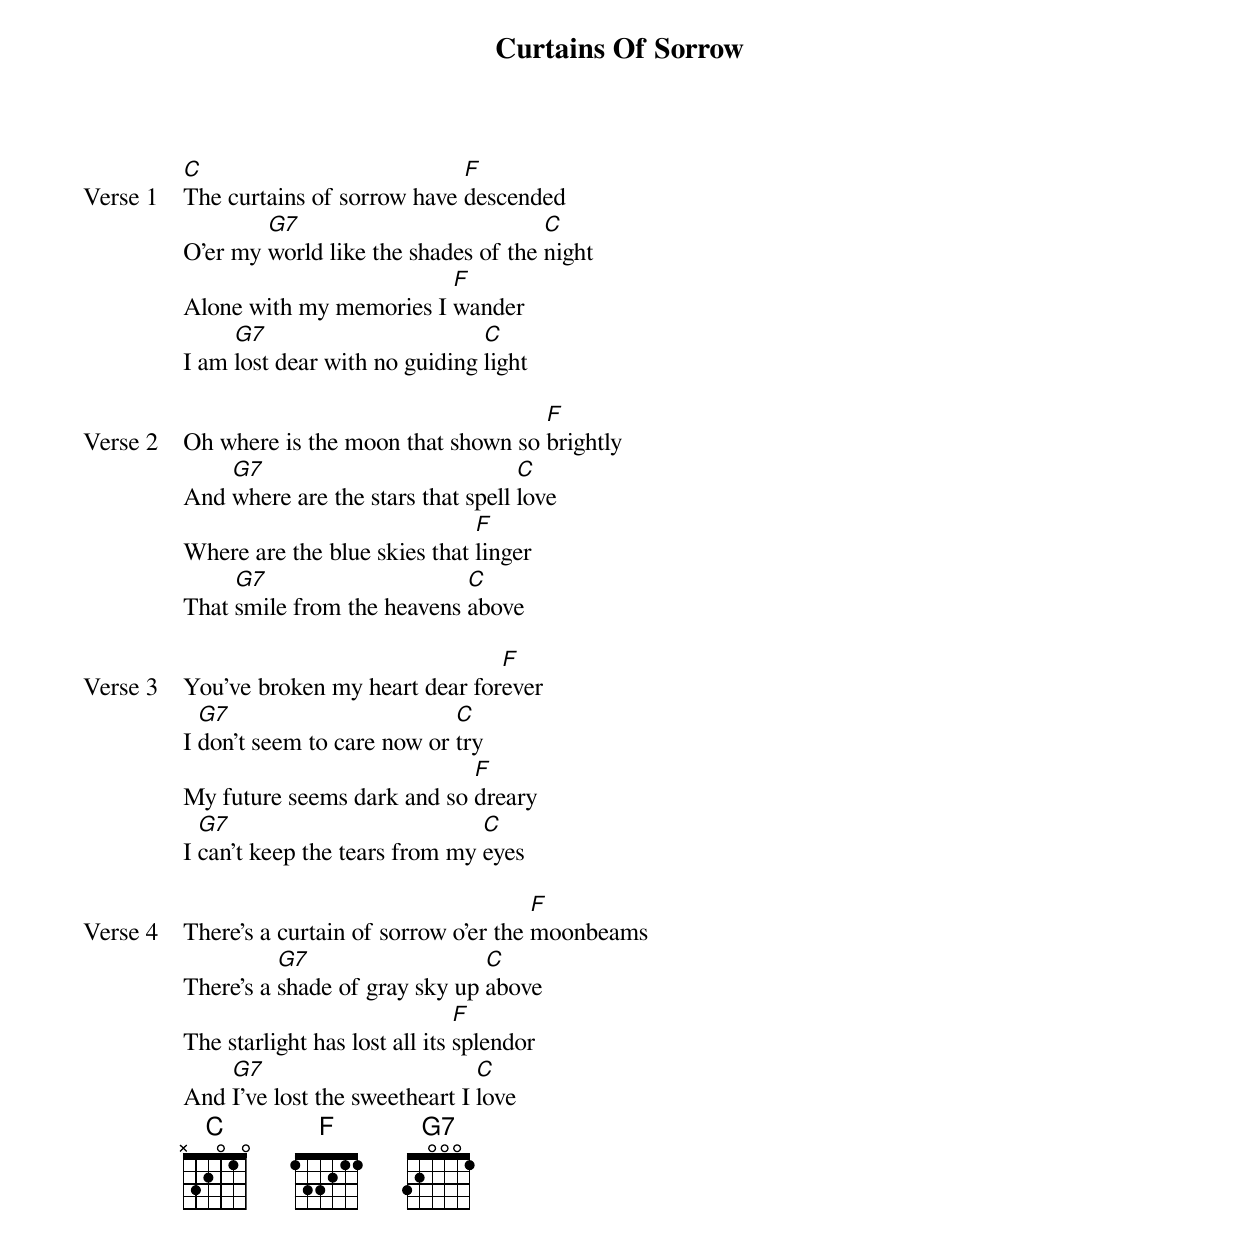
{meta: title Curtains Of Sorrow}
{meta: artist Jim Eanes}
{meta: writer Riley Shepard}

{start_of_verse: Verse 1}
[C]The curtains of sorrow have [F]descended
O'er my [G7]world like the shades of the [C]night
Alone with my memories I [F]wander
I am [G7]lost dear with no guiding [C]light
{end_of_verse}

{start_of_verse: Verse 2}
Oh where is the moon that shown so [F]brightly
And [G7]where are the stars that spell [C]love
Where are the blue skies that [F]linger
That [G7]smile from the heavens [C]above
{end_of_verse}

{start_of_verse: Verse 3}
You've broken my heart dear for[F]ever
I [G7]don't seem to care now or [C]try
My future seems dark and so [F]dreary
I [G7]can't keep the tears from my [C]eyes
{end_of_verse}

{start_of_verse: Verse 4}
There's a curtain of sorrow o'er the [F]moonbeams
There's a [G7]shade of gray sky up [C]above
The starlight has lost all its [F]splendor
And [G7]I've lost the sweetheart I [C]love
{end_of_verse}
